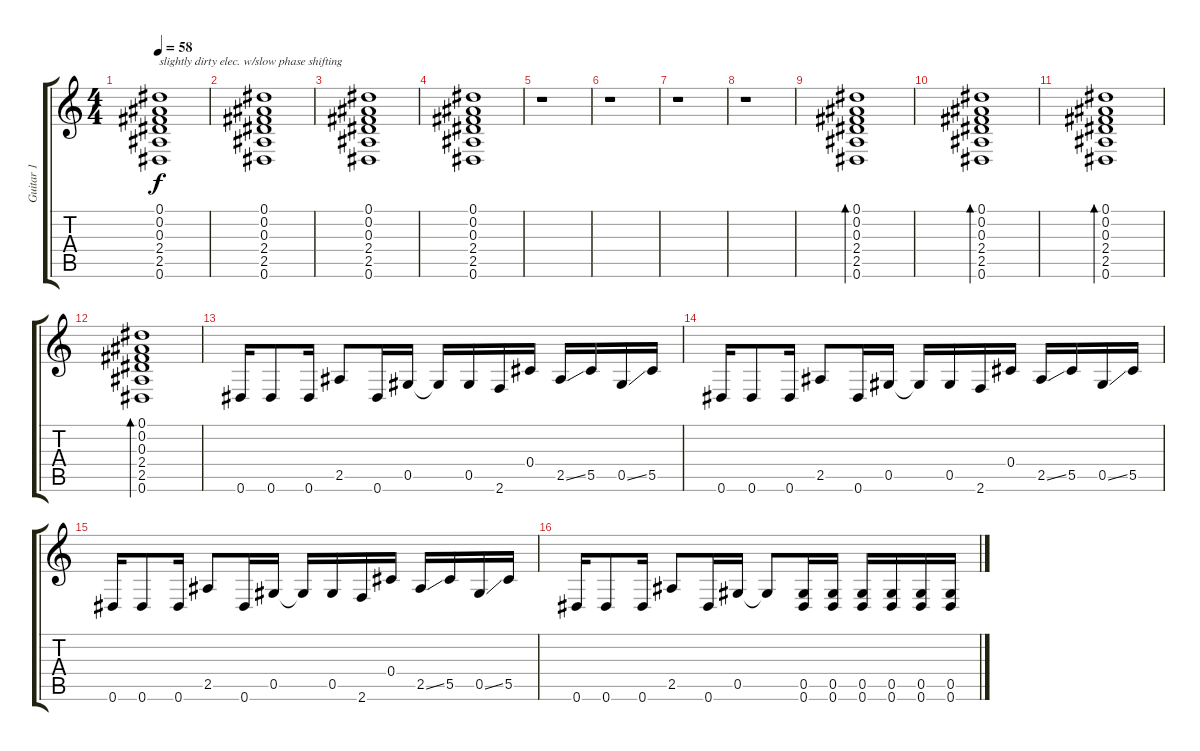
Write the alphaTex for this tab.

\track ("Guitar 1" "Guitar 1") {instrument overdrivenguitar}
\staff {score tabs}
\tuning (Eb4 Bb3 Gb3 Db3 Ab2 Eb2) {hide}
\ts (4 4)
\tempo 58
\clef g2
\ks c
(0.1 0.2 0.3 2.4 2.5 0.6).1{txt "slightly dirty elec. w/slow phase shifting" dy f instrument overdrivenguitar} |
(0.1 0.2 0.3 2.4 2.5 0.6).1 |
(0.1 0.2 0.3 2.4 2.5 0.6).1 |
(0.1 0.2 0.3 2.4 2.5 0.6).1 |
r.1 |
r.1 |
r.1 |
r.1 |
(0.1 0.2 0.3 2.4 2.5 0.6).1{bd 60} |
(0.1 0.2 0.3 2.4 2.5 0.6).1{bd 60} |
(0.1 0.2 0.3 2.4 2.5 0.6).1{bd 60} |
(0.1 0.2 0.3 2.4 2.5 0.6).1{bd 60} |
0.6.16 0.6.8 0.6.16 2.5.8 0.6.16 0.5.16 0.5{t}.16 0.5.16 2.6.16 0.4.16 2.5{ss}.16 5.5.16 0.5{ss}.16 5.5.16 |
0.6.16 0.6.8 0.6.16 2.5.8 0.6.16 0.5.16 0.5{t}.16 0.5.16 2.6.16 0.4.16 2.5{ss}.16 5.5.16 0.5{ss}.16 5.5.16 |
0.6.16 0.6.8 0.6.16 2.5.8 0.6.16 0.5.16 0.5{t}.16 0.5.16 2.6.16 0.4.16 2.5{ss}.16 5.5.16 0.5{ss}.16 5.5.16 |
0.6.16 0.6.8 0.6.16 2.5.8 0.6.16 0.5.16 0.5{t}.8 (0.5 0.6).16 (0.5 0.6).16 (0.5 0.6).16 (0.5 0.6).16 (0.5 0.6).16 (0.5 0.6).16
